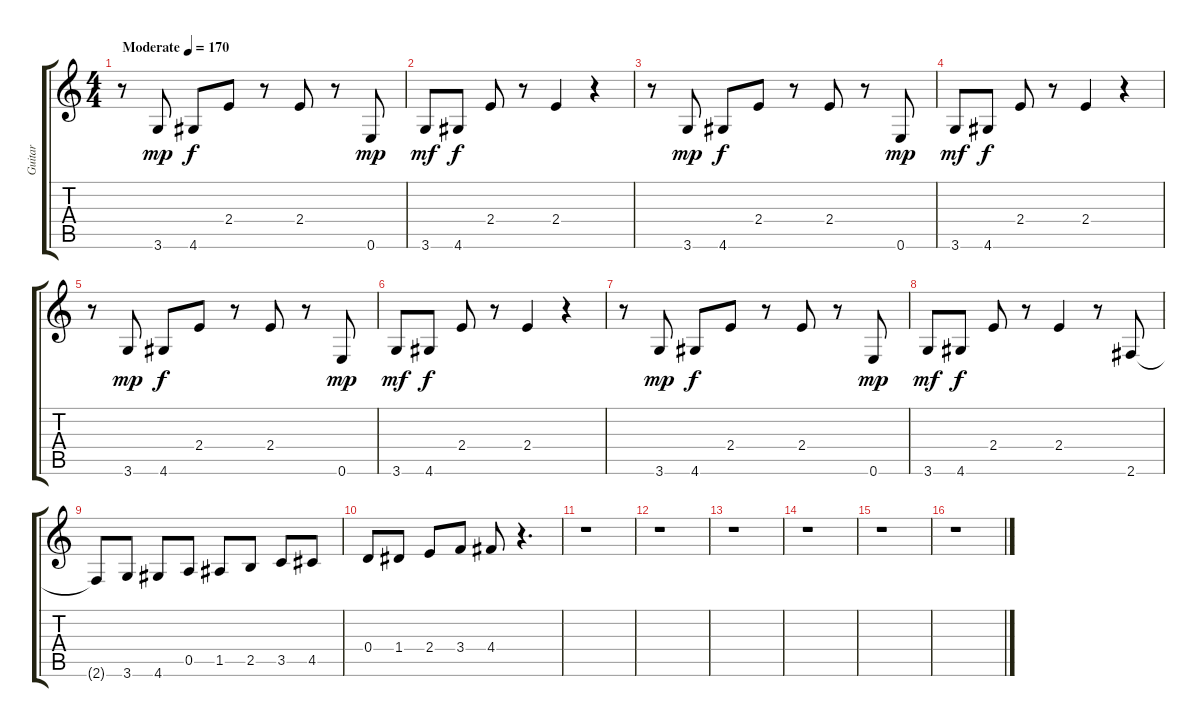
\track ("Guitar" "Guitar") {instrument acousticguitarsteel}
\staff {score tabs}
\tuning (E4 B3 G3 D3 A2 E2) {hide}
\ts (4 4)
\tempo (170 "Moderate")
\clef g2
\ks c
r.8{dy mp instrument acousticguitarsteel} 3.6.8 4.6.8{dy f} 2.4.8 r.8 2.4.8 r.8 0.6.8{dy mp} |
3.6.8{dy mf} 4.6.8{dy f} 2.4.8 r.8 2.4.4 r.4 |
r.8 3.6.8{dy mp} 4.6.8{dy f} 2.4.8 r.8 2.4.8 r.8 0.6.8{dy mp} |
3.6.8{dy mf} 4.6.8{dy f} 2.4.8 r.8 2.4.4 r.4 |
r.8 3.6.8{dy mp} 4.6.8{dy f} 2.4.8 r.8 2.4.8 r.8 0.6.8{dy mp} |
3.6.8{dy mf} 4.6.8{dy f} 2.4.8 r.8 2.4.4 r.4 |
r.8 3.6.8{dy mp} 4.6.8{dy f} 2.4.8 r.8 2.4.8 r.8 0.6.8{dy mp} |
3.6.8{dy mf} 4.6.8{dy f} 2.4.8 r.8 2.4.4 r.8 2.6.8 |
2.6{t}.8 3.6.8 4.6.8 0.5.8 1.5.8 2.5.8 3.5.8 4.5.8 |
0.4.8 1.4.8 2.4.8 3.4.8 4.4.8 r.4{d} |
r.1 |
r.1 |
r.1 |
r.1 |
r.1 |
r.1
